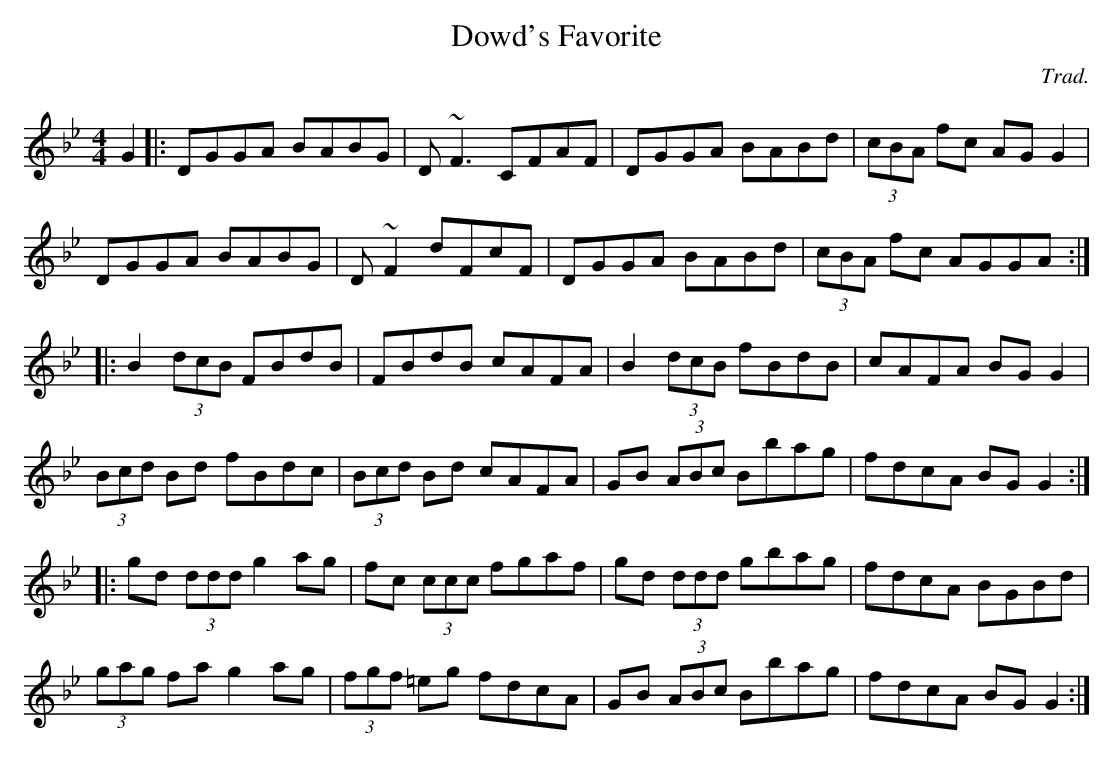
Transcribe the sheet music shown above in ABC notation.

X:1
T:Dowd's Favorite
M:4/4
L:1/8
C:Trad.
K:Gm
G2|:DGGA BABG|D ~F3 CFAF|DGGA BABd|(3cBA fc AG G2|!
DGGA BABG|D ~F2 dFcF|DGGA BABd|(3cBA fc AGGA:|!
|:B2 (3dcB FBdB|FBdB cAFA|B2 (3dcB fBdB|cAFA BG G2|!
(3Bcd Bd fBdc|(3Bcd Bd cAFA|GB (3ABc Bbag|fdcA BG G2:|!
|:gd (3ddd g2 ag|fc (3ccc fgaf|gd (3ddd gbag|fdcA BGBd|!
(3gag fa g2 ag|(3fgf =eg fdcA|GB (3ABc Bbag|fdcA BG G2:|!
